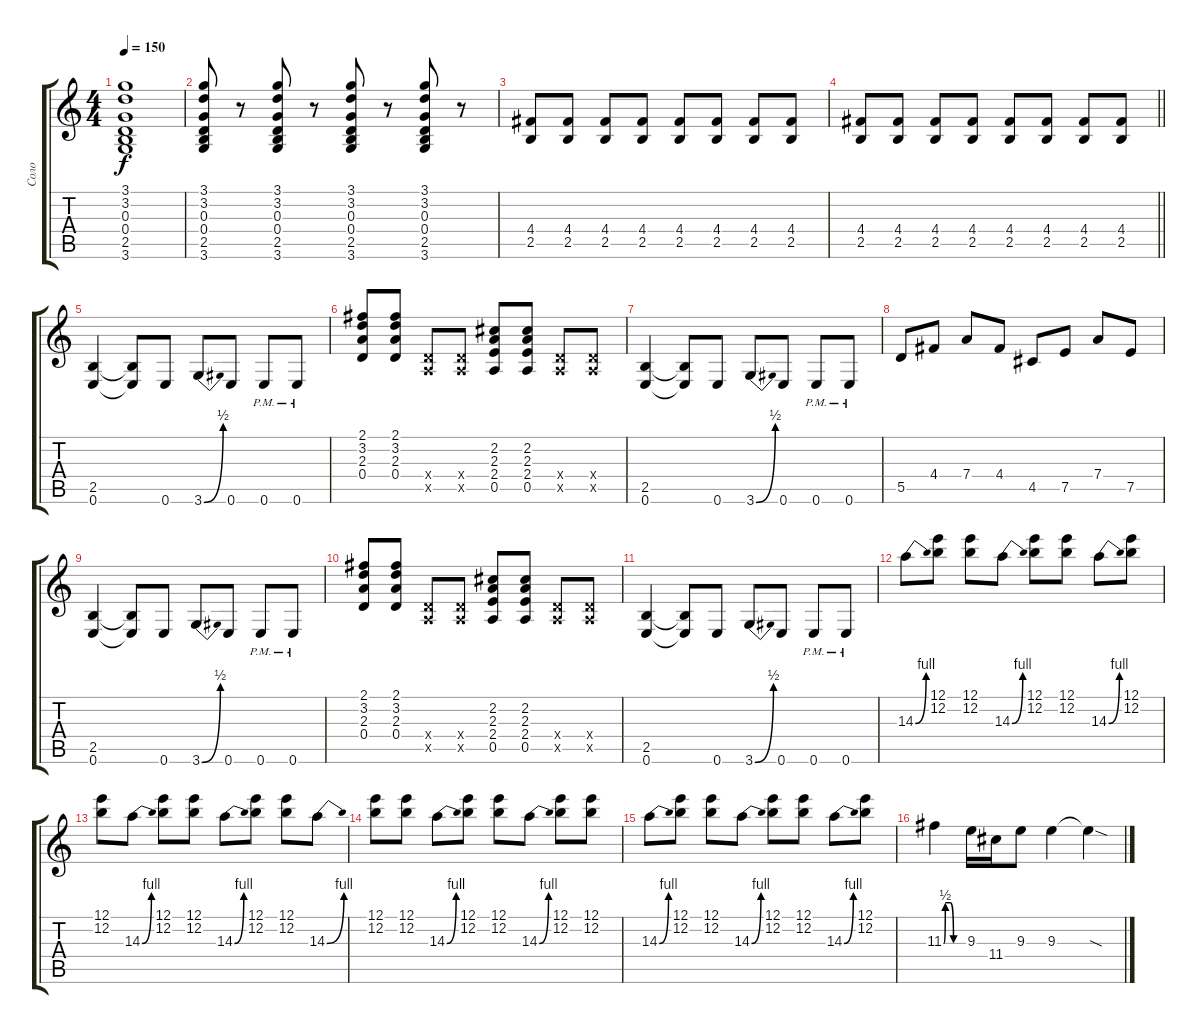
\track ("Соло" "Соло") {instrument distortionguitar}
\staff {score tabs}
\tuning (E4 B3 G3 D3 A2 E2) {hide}
\ts (4 4)
\tempo 150
\clef g2
\ks c
(3.1 3.2 0.3 0.4 2.5 3.6).1{dy f} |
(3.1 3.2 0.3 0.4 2.5 3.6).8 r.8 (3.1 3.2 0.3 0.4 2.5 3.6).8 r.8 (3.1 3.2 0.3 0.4 2.5 3.6).8 r.8 (3.1 3.2 0.3 0.4 2.5 3.6).8 r.8 |
(4.4 2.5).8{instrument distortionguitar} (4.4 2.5).8 (4.4 2.5).8 (4.4 2.5).8 (4.4 2.5).8 (4.4 2.5).8 (4.4 2.5).8 (4.4 2.5).8 |
\barLineRight lightlight
(4.4 2.5).8 (4.4 2.5).8 (4.4 2.5).8 (4.4 2.5).8 (4.4 2.5).8 (4.4 2.5).8 (4.4 2.5).8 (4.4 2.5).8 |
(2.5 0.6).4 (2.5{t} 0.6{t}).8 0.6.8 3.6{be (bend 0 0 60 2)}.8 0.6.8 0.6{pm}.8 0.6{pm}.8 |
(2.1 3.2 2.3 0.4).8 (2.1 3.2 2.3 0.4).8 (0.4{x} 0.5{x}).8 (0.4{x} 0.5{x}).8 (2.2 2.3 2.4 0.5).8 (2.2 2.3 2.4 0.5).8 (0.4{x} 0.5{x}).8 (0.4{x} 0.5{x}).8 |
(2.5 0.6).4 (2.5{t} 0.6{t}).8 0.6.8 3.6{be (bend 0 0 60 2)}.8 0.6.8 0.6{pm}.8 0.6{pm}.8 |
5.5.8 4.4.8 7.4.8 4.4.8 4.5.8 7.5.8 7.4.8 7.5.8 |
(2.5 0.6).4 (2.5{t} 0.6{t}).8 0.6.8 3.6{be (bend 0 0 60 2)}.8 0.6.8 0.6{pm}.8 0.6{pm}.8 |
(2.1 3.2 2.3 0.4).8 (2.1 3.2 2.3 0.4).8 (0.4{x} 0.5{x}).8 (0.4{x} 0.5{x}).8 (2.2 2.3 2.4 0.5).8 (2.2 2.3 2.4 0.5).8 (0.4{x} 0.5{x}).8 (0.4{x} 0.5{x}).8 |
(2.5 0.6).4 (2.5{t} 0.6{t}).8 0.6.8 3.6{be (bend 0 0 60 2)}.8 0.6.8 0.6{pm}.8 0.6{pm}.8 |
14.3{be (bend 0 0 60 4)}.8 (12.1 12.2).8 (12.1 12.2).8 14.3{be (bend 0 0 60 4)}.8 (12.1 12.2).8 (12.1 12.2).8 14.3{be (bend 0 0 60 4)}.8 (12.1 12.2).8 |
(12.1 12.2).8 14.3{be (bend 0 0 60 4)}.8 (12.1 12.2).8 (12.1 12.2).8 14.3{be (bend 0 0 60 4)}.8 (12.1 12.2).8 (12.1 12.2).8 14.3{be (bend 0 0 60 4)}.8 |
(12.1 12.2).8 (12.1 12.2).8 14.3{be (bend 0 0 60 4)}.8 (12.1 12.2).8 (12.1 12.2).8 14.3{be (bend 0 0 60 4)}.8 (12.1 12.2).8 (12.1 12.2).8 |
14.3{be (bend 0 0 60 4)}.8 (12.1 12.2).8 (12.1 12.2).8 14.3{be (bend 0 0 60 4)}.8 (12.1 12.2).8 (12.1 12.2).8 14.3{be (bend 0 0 60 4)}.8 (12.1 12.2).8 |
11.3{be (custom 0 0 5 2 20 2 30 0 60 0)}.4 9.3.16 11.4.16 9.3.8 9.3.4 9.3{sod t}.4
